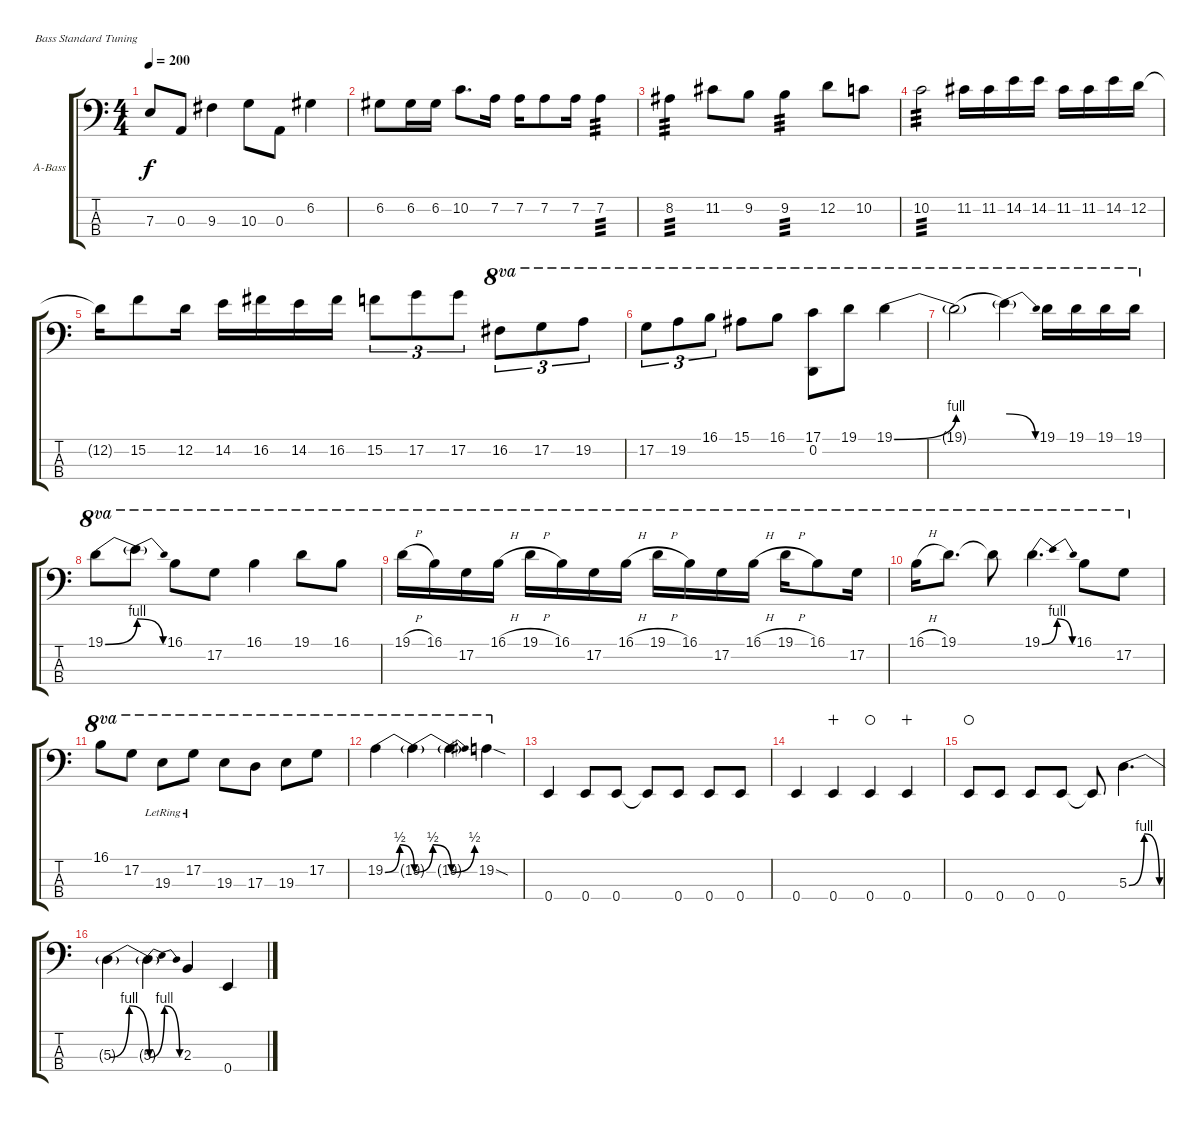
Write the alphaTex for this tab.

\bracketExtendMode groupsimilarinstruments
\firstSystemTrackNameOrientation horizontal
\otherSystemsTrackNameOrientation horizontal
\track ("Bass" "A-Bass") {instrument distortionguitar}
\staff {score tabs}
\tuning (G2 D2 A1 E1)
\ts (4 4)
\tempo 200
\clef f4
\ks c
7.3.8{dy f} 0.3.8 9.3.4 10.3.8 0.3.8 6.2.4 |
6.2.8 6.2.16 6.2.16 10.2.8{d} 7.2.16 7.2.16 7.2.8 7.2.16 7.2.4{tp 3} |
8.2.4{tp 3} 11.2.8 9.2.8 9.2.4{tp 3} 12.2.8 10.2.8 |
10.2.2{tp 3} 11.2.16 11.2.16 14.2.16 14.2.16 11.2.16 11.2.16 14.2.16 12.2.16 |
12.2{t}.16 15.2.8 12.2.16 14.2.16 16.2.16 14.2.16 16.2.16 15.2.8{tu (3 2)} 17.2.8{tu (3 2)} 17.2.8{tu (3 2)} 16.2.8{tu (3 2) ot 8va} 17.2.8{tu (3 2) ot 8va} 19.2.8{tu (3 2) ot 8va} |
17.2.8{tu (3 2) ot 8va} 19.2.8{tu (3 2) ot 8va} 16.1.8{tu (3 2) ot 8va} 15.1.8{ot 8va} 16.1.8{ot 8va} (17.1 0.2).8{ot 8va} 19.1.8{ot 8va} 19.1{be (bend 0 0 30 4)}.4{ot 8va} |
19.1{be (hold 0 0 60 0) t}.2{ot 8va} 19.1{be (release 22.8 4 45 0) t}.4{ot 8va} 19.1.16{ot 8va} 19.1.16{ot 8va} 19.1.16{ot 8va} 19.1.16{ot 8va} |
19.1{be (bend 0 0 60 4)}.8{ot 8va} 19.1{be (release 0 4 60 0) t}.8{ot 8va} 16.1.8{ot 8va} 17.2.8{ot 8va} 16.1.4{ot 8va} 19.1.8{ot 8va} 16.1.8{ot 8va} |
19.1{h}.16{ot 8va} 16.1.16{ot 8va} 17.2.16{ot 8va} 16.1{h}.16{ot 8va} 19.1{h}.16{ot 8va} 16.1.16{ot 8va} 17.2.16{ot 8va} 16.1{h}.16{ot 8va} 19.1{h}.16{ot 8va} 16.1.16{ot 8va} 17.2.16{ot 8va} 16.1{h}.16{ot 8va} 19.1{h}.16{ot 8va} 16.1.8{ot 8va} 17.2.16{ot 8va} |
16.1{h}.16{ot 8va} 19.1.8{d ot 8va} 19.1{t}.8{ot 8va} 19.1{be (bendrelease 9.6 0 19.8 4 37.8 4 47.4 0)}.4{d ot 8va} 16.1.8{ot 8va} 17.2.8{ot 8va} |
16.1.8{ot 8va} 17.2.8{ot 8va} 19.3{lr}.8{ot 8va} 17.2{lr}.8{ot 8va} 19.3.8{ot 8va} 17.3.8{ot 8va} 19.3.8{ot 8va} 17.2.8{ot 8va} |
19.2{be (bendrelease 12.6 0 19.8 2 36 2 46.199999999999996 0)}.4{ot 8va} 19.2{be (bendrelease 13.2 0 21.599999999999998 2 39.6 2 53.4 0) t}.4{ot 8va} 19.2{be (bend 15.6 0 34.8 2) t}.4{ot 8va} 19.2{sod}.4{ot 8va} |
0.4.4 0.4.8 0.4.8 0.4{t}.8 0.4.8 0.4.8 0.4.8 |
0.4.4 0.4.4{wahc} 0.4.4{waho} 0.4.4{wahc} |
0.4.8{waho} 0.4.8 0.4.8 0.4.8 0.4{t}.8 5.3{be (bendrelease 13.2 0 20.4 4 38.4 4 52.199999999999996 0)}.4{d} |
5.3{be (bendrelease 11.4 0 18.599999999999998 4 36 4 45 0) t}.4 5.3{be (bendrelease 12 0 18.599999999999998 4 36.6 4 48 0) t}.4 2.3.4 0.4.4
